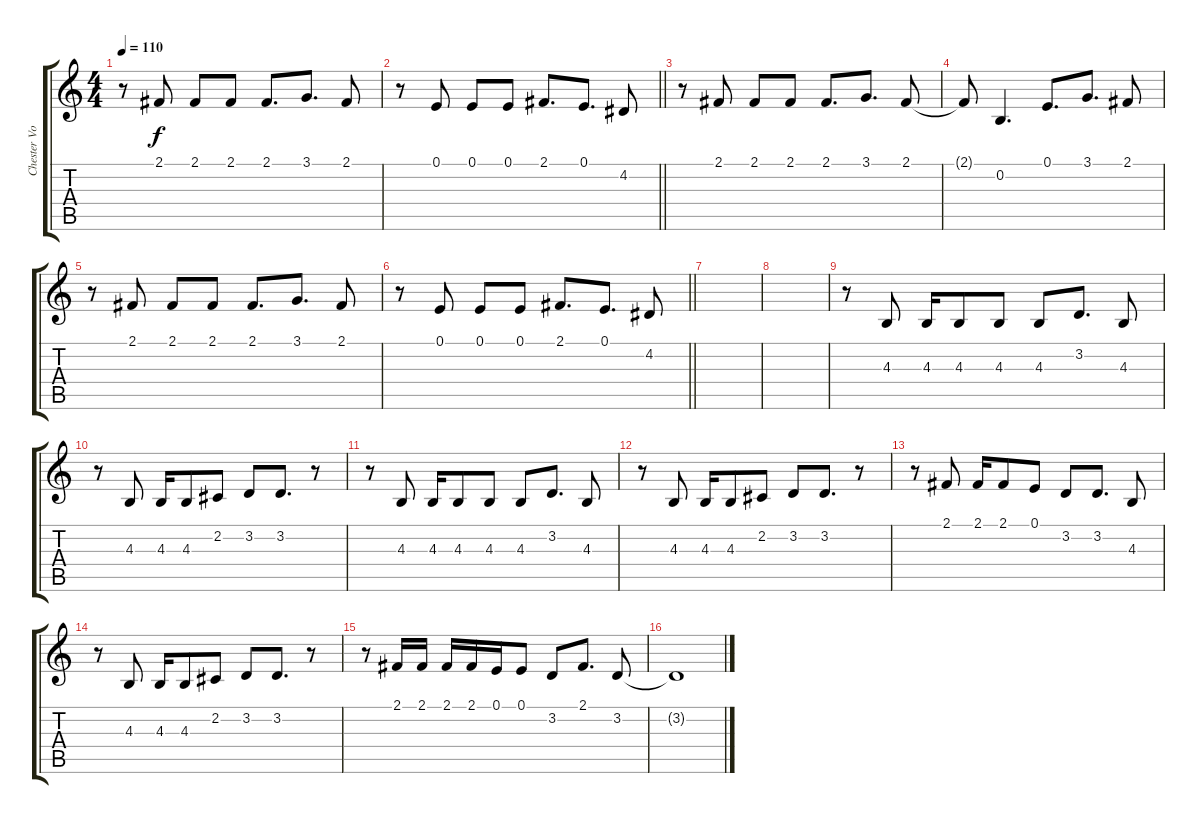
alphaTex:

\track ("Chester Vocals" "Chester Vo") {instrument harmonica}
\staff {score tabs}
\tuning (E4 B3 G3 D3 A2 E2) {hide}
\ts (4 4)
\tempo 110
\clef g2
\ks c
r.8{dy f} 2.1.8 2.1.8 2.1.8 2.1.8{d} 3.1.8{d} 2.1.8 |
\barLineRight lightlight
r.8 0.1.8 0.1.8 0.1.8 2.1.8{d} 0.1.8{d} 4.2.8 |
r.8 2.1.8 2.1.8 2.1.8 2.1.8{d} 3.1.8{d} 2.1.8 |
2.1{t}.8 0.2.4{d} 0.1.8{d} 3.1.8{d} 2.1.8 |
r.8 2.1.8 2.1.8 2.1.8 2.1.8{d} 3.1.8{d} 2.1.8 |
\barLineRight lightlight
r.8 0.1.8 0.1.8 0.1.8 2.1.8{d} 0.1.8{d} 4.2.8 |
|
|
r.8 4.3.8 4.3.16 4.3.8 4.3.8 4.3.8 3.2.8{d} 4.3.8 |
r.8 4.3.8 4.3.16 4.3.8 2.2.8 3.2.8 3.2.8{d} r.8 |
r.8 4.3.8 4.3.16 4.3.8 4.3.8 4.3.8 3.2.8{d} 4.3.8 |
r.8 4.3.8 4.3.16 4.3.8 2.2.8 3.2.8 3.2.8{d} r.8 |
r.8 2.1.8 2.1.16 2.1.8 0.1.8 3.2.8 3.2.8{d} 4.3.8 |
r.8 4.3.8 4.3.16 4.3.8 2.2.8 3.2.8 3.2.8{d} r.8 |
r.8 2.1.16 2.1.16 2.1.16 2.1.16 0.1.16 0.1.8 3.2.8 2.1.8{d} 3.2.8 |
3.2{t}.1
